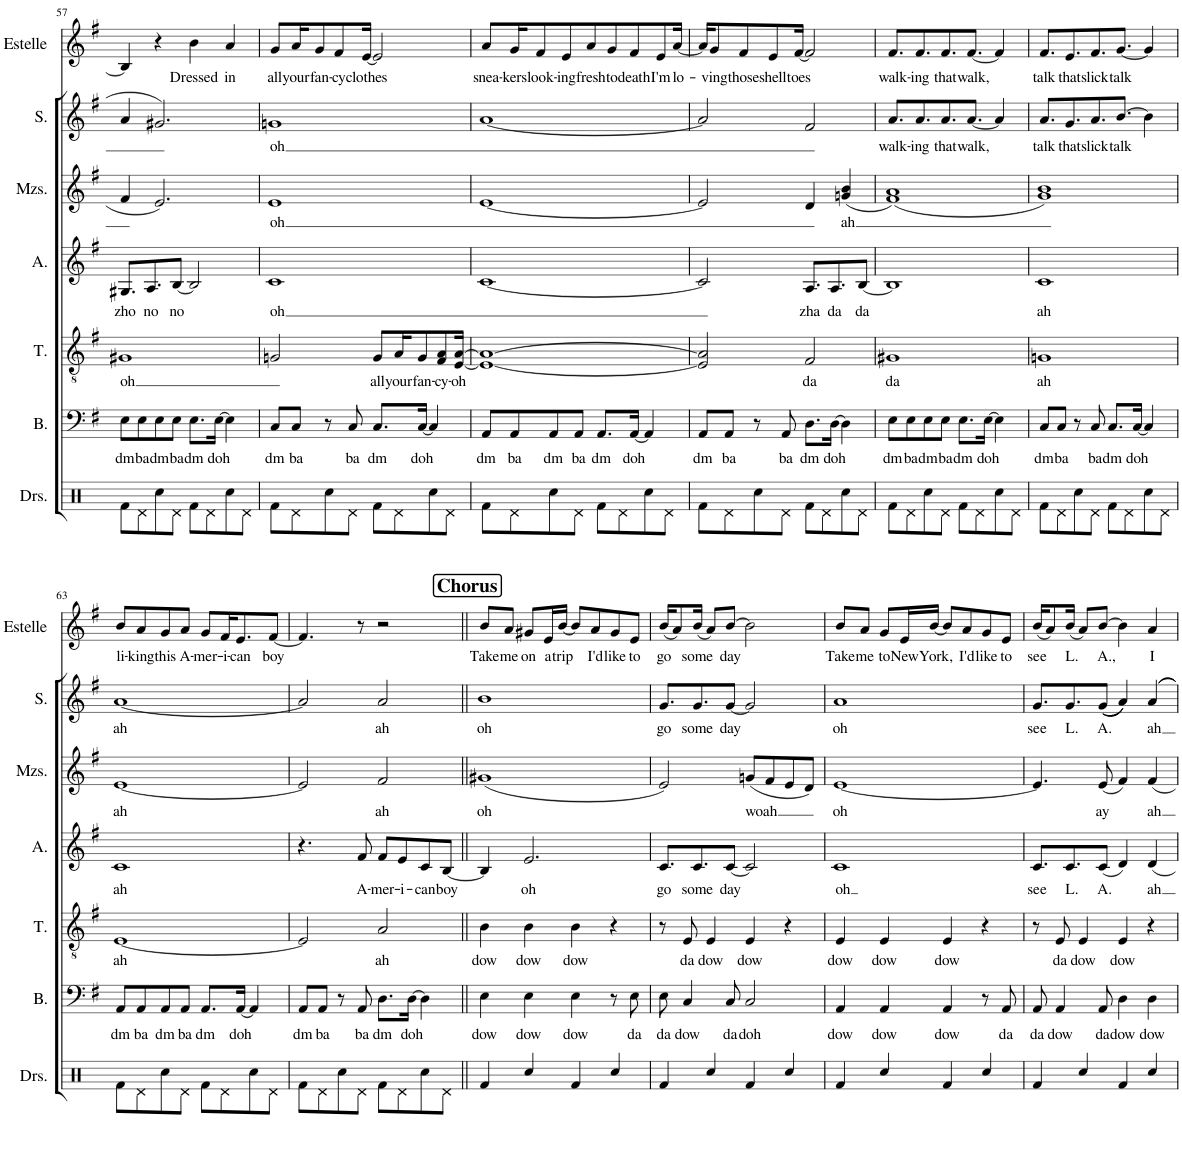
**kern	**text	**kern	**text	**kern	**text	**kern	**text	**kern	**text	**kern	**text
*part6	*part6	*part5	*part5	*part4	*part4	*part3	*part3	*part2	*part2	*part1	*part1
*staff6	*staff6	*staff5	*staff5	*staff4	*staff4	*staff3	*staff3	*staff2	*staff2	*staff1	*staff1
*I"Bass	*	*I"Tenor	*	*I"Alto	*	*I"Mezzo-soprano	*	*I"Soprano	*	*I"Estelle	*
*I'B.	*	*I'T.	*	*I'A.	*	*I'Mzs.	*	*I'S.	*	*I'Estelle	*
!!LO:PB:g=z
*clefF4	*	*clefGv2	*	*clefG2	*	*clefG2	*	*clefG2	*	*clefG2	*
*k[f#]	*	*k[f#]	*	*k[f#]	*	*k[f#]	*	*k[f#]	*	*k[f#]	*
*M4/4	*	*M4/4	*	*M4/4	*	*M4/4	*	*M4/4	*	*M4/4	*
=57	=57	=57	=57	=57	=57	=57	=57	=57	=57	=57	=57
!	!LO:LY:b	!	!LO:LY:b	!	!LO:LY:b	!	!	!	!	!	!
8E\L	dm	1G#X	oh	8.G#X/L	zho	4f#/	.	4a/	.	4B/]	.
!	!LO:LY:b	!	!	!	!	!	!	!	!	!	!
8E\	ba	.	.	.	.	.	.	.	.	.	.
!	!	!	!	!	!LO:LY:b	!	!	!	!	!	!
.	.	.	.	8.A/	no	.	.	.	.	.	.
!	!LO:LY:b	!	!	!	!	!	!	!	!	!	!
8E\	dm	.	.	.	.	2.e/	.	2.g#X/	.	4r	.
!	!LO:LY:b	!	!	!	!LO:LY:b	!	!	!	!	!	!
8E\J	ba	.	.	[8B/J	no	.	.	.	.	.	.
!	!LO:LY:b	!	!	!	!	!	!	!	!	!	!LO:LY:b
8.E\L	dm	.	.	2B/]	.	.	.	.	.	4b\	Dressed
!	!LO:LY:b	!	!	!	!	!	!	!	!	!	!
[16E\Jk	doh	.	.	.	.	.	.	.	.	.	.
!	!	!	!	!	!	!	!	!	!	!	!LO:LY:b
4E\]	.	.	.	.	.	.	.	.	.	4a/	in
=58	=58	=58	=58	=58	=58	=58	=58	=58	=58	=58	=58
!	!LO:LY:b	!	!	!	!LO:LY:b	!	!LO:LY:b	!	!LO:LY:b	!	!LO:LY:b
8C/L	dm	2Gn/	.	1c	oh	1e	oh	1gn	oh	8g/L	all
!	!LO:LY:b	!	!	!	!	!	!	!	!	!	!LO:LY:b
8C/J	ba	.	.	.	.	.	.	.	.	16a/K	your
!	!	!	!	!	!	!	!	!	!	!	!LO:LY:b
.	.	.	.	.	.	.	.	.	.	8g/	fan-
8r	.	.	.	.	.	.	.	.	.	.	.
!	!	!	!	!	!	!	!	!	!	!	!LO:LY:b
.	.	.	.	.	.	.	.	.	.	8f#/	-cy
!	!LO:LY:b	!	!	!	!	!	!	!	!	!	!
8C/	ba	.	.	.	.	.	.	.	.	.	.
!	!	!	!	!	!	!	!	!	!	!	!LO:LY:b
.	.	.	.	.	.	.	.	.	.	[16e/Jk	clothes
!	!LO:LY:b	!	!LO:LY:b	!	!	!	!	!	!	!	!
8.C/L	dm	8G/L	all	.	.	.	.	.	.	2e/]	.
!	!	!	!LO:LY:b	!	!	!	!	!	!	!	!
.	.	16A/K	your	.	.	.	.	.	.	.	.
!	!LO:LY:b	!	!LO:LY:b	!	!	!	!	!	!	!	!
[16C/Jk	doh	8G/	fan-	.	.	.	.	.	.	.	.
4C/]	.	.	.	.	.	.	.	.	.	.	.
!	!	!	!LO:LY:b	!	!	!	!	!	!	!	!
.	.	8F#/ 8A/	-cy-	.	.	.	.	.	.	.	.
!	!	!	!LO:LY:b	!	!	!	!	!	!	!	!
.	.	[16E/ [16A/Jk	-oh	.	.	.	.	.	.	.	.
=59	=59	=59	=59	=59	=59	=59	=59	=59	=59	=59	=59
!	!LO:LY:b	!	!	!	!	!	!	!	!	!	!LO:LY:b
8AA/L	dm	1E_ 1A_	.	[1c	.	[1e	.	[1a	.	8a/L	snea-
!	!LO:LY:b	!	!	!	!	!	!	!	!	!	!LO:LY:b
8AA/	ba	.	.	.	.	.	.	.	.	16g/K	-kers
!	!	!	!	!	!	!	!	!	!	!	!LO:LY:b
.	.	.	.	.	.	.	.	.	.	8f#/	look-
!	!LO:LY:b	!	!	!	!	!	!	!	!	!	!
8AA/	dm	.	.	.	.	.	.	.	.	.	.
!	!	!	!	!	!	!	!	!	!	!	!LO:LY:b
.	.	.	.	.	.	.	.	.	.	8e/	-ing
!	!LO:LY:b	!	!	!	!	!	!	!	!	!	!
8AA/J	ba	.	.	.	.	.	.	.	.	.	.
!	!	!	!	!	!	!	!	!	!	!	!LO:LY:b
.	.	.	.	.	.	.	.	.	.	8a/	fresh
!	!LO:LY:b	!	!	!	!	!	!	!	!	!	!
8.AA/L	dm	.	.	.	.	.	.	.	.	.	.
!	!	!	!	!	!	!	!	!	!	!	!LO:LY:b
.	.	.	.	.	.	.	.	.	.	8g/	to
!	!LO:LY:b	!	!	!	!	!	!	!	!	!	!LO:LY:b
[16AA/Jk	doh	.	.	.	.	.	.	.	.	8f#/	death
4AA/]	.	.	.	.	.	.	.	.	.	.	.
!	!	!	!	!	!	!	!	!	!	!	!LO:LY:b
.	.	.	.	.	.	.	.	.	.	8e/	I'm
!	!	!	!	!	!	!	!	!	!	!	!LO:LY:b
.	.	.	.	.	.	.	.	.	.	[16a/Jk	lo-
=60	=60	=60	=60	=60	=60	=60	=60	=60	=60	=60	=60
!	!LO:LY:b	!	!	!	!	!	!	!	!	!	!
8AA/L	dm	2E/] 2A/]	.	2c/]	.	2e/]	.	2a/]	.	16a/KL]	.
!	!	!	!	!	!	!	!	!	!	!	!LO:LY:b
.	.	.	.	.	.	.	.	.	.	8g/	-ving
!	!LO:LY:b	!	!	!	!	!	!	!	!	!	!
8AA/J	ba	.	.	.	.	.	.	.	.	.	.
!	!	!	!	!	!	!	!	!	!	!	!LO:LY:b
.	.	.	.	.	.	.	.	.	.	8f#/	those
8r	.	.	.	.	.	.	.	.	.	.	.
!	!	!	!	!	!	!	!	!	!	!	!LO:LY:b
.	.	.	.	.	.	.	.	.	.	8e/	shell
!	!LO:LY:b	!	!	!	!	!	!	!	!	!	!
8AA/	ba	.	.	.	.	.	.	.	.	.	.
!	!	!	!	!	!	!	!	!	!	!	!LO:LY:b
.	.	.	.	.	.	.	.	.	.	[16f#/Jk	toes
!	!LO:LY:b	!	!LO:LY:b	!	!LO:LY:b	!	!	!	!	!	!
8.D\L	dm	2F#/	da	8.A/L	zha	4d/	.	2f#/	.	2f#/]	.
!	!LO:LY:b	!	!	!	!LO:LY:b	!	!	!	!	!	!
[16D\Jk	doh	.	.	8.A/	da	.	.	.	.	.	.
!	!	!	!	!	!	!	!LO:LY:b	!	!	!	!
4D\]	.	.	.	.	.	(4gn/ 4b/	ah	.	.	.	.
!	!	!	!	!	!LO:LY:b	!	!	!	!	!	!
.	.	.	.	[8B/J	da	.	.	.	.	.	.
=61	=61	=61	=61	=61	=61	=61	=61	=61	=61	=61	=61
!	!LO:LY:b	!	!LO:LY:b	!	!	!	!	!	!LO:LY:b	!	!LO:LY:b
8E\L	dm	1G#X	da	1B]	.	(1f# 1a)	.	8.a/L	walk-	8.f#/L	walk-
!	!LO:LY:b	!	!	!	!	!	!	!	!	!	!
8E\	ba	.	.	.	.	.	.	.	.	.	.
!	!	!	!	!	!	!	!	!	!LO:LY:b	!	!LO:LY:b
.	.	.	.	.	.	.	.	8.a/	-ing	8.f#/	-ing
!	!LO:LY:b	!	!	!	!	!	!	!	!	!	!
8E\	dm	.	.	.	.	.	.	.	.	.	.
!	!LO:LY:b	!	!	!	!	!	!	!	!LO:LY:b	!	!LO:LY:b
8E\J	ba	.	.	.	.	.	.	8.a/	that	8.f#/	that
!	!LO:LY:b	!	!	!	!	!	!	!	!	!	!
8.E\L	dm	.	.	.	.	.	.	.	.	.	.
!	!	!	!	!	!	!	!	!	!LO:LY:b	!	!LO:LY:b
.	.	.	.	.	.	.	.	[8.a/J	walk,	[8.f#/J	walk,
!	!LO:LY:b	!	!	!	!	!	!	!	!	!	!
[16E\Jk	doh	.	.	.	.	.	.	.	.	.	.
4E\]	.	.	.	.	.	.	.	4a/]	.	4f#/]	.
=62	=62	=62	=62	=62	=62	=62	=62	=62	=62	=62	=62
!	!LO:LY:b	!	!LO:LY:b	!	!LO:LY:b	!	!	!	!LO:LY:b	!	!LO:LY:b
8C/L	dm	1Gn	ah	1c	ah	1g 1b)	.	8.a/L	talk	8.f#/L	talk
!	!LO:LY:b	!	!	!	!	!	!	!	!	!	!
8C/J	ba	.	.	.	.	.	.	.	.	.	.
!	!	!	!	!	!	!	!	!	!LO:LY:b	!	!LO:LY:b
.	.	.	.	.	.	.	.	8.g/	that	8.e/	that
8r	.	.	.	.	.	.	.	.	.	.	.
!	!LO:LY:b	!	!	!	!	!	!	!	!LO:LY:b	!	!LO:LY:b
8C/	ba	.	.	.	.	.	.	8.a/	slick	8.f#/	slick
!	!LO:LY:b	!	!	!	!	!	!	!	!	!	!
8.C/L	dm	.	.	.	.	.	.	.	.	.	.
!	!	!	!	!	!	!	!	!	!LO:LY:b	!	!LO:LY:b
.	.	.	.	.	.	.	.	[8.b/J	talk	[8.g/J	talk
!	!LO:LY:b	!	!	!	!	!	!	!	!	!	!
[16C/Jk	doh	.	.	.	.	.	.	.	.	.	.
4C/]	.	.	.	.	.	.	.	4b\]	.	4g/]	.
!!LO:LB:g=z
=63	=63	=63	=63	=63	=63	=63	=63	=63	=63	=63	=63
!	!LO:LY:b	!	!LO:LY:b	!	!LO:LY:b	!	!LO:LY:b	!	!LO:LY:b	!	!LO:LY:b
8AA/L	dm	[1E	ah	1c	ah	[1e	ah	[1a	ah	8b/L	li-
!	!LO:LY:b	!	!	!	!	!	!	!	!	!	!LO:LY:b
8AA/	ba	.	.	.	.	.	.	.	.	8a/	-king
!	!LO:LY:b	!	!	!	!	!	!	!	!	!	!LO:LY:b
8AA/	dm	.	.	.	.	.	.	.	.	8g/	this
!	!LO:LY:b	!	!	!	!	!	!	!	!	!	!LO:LY:b
8AA/J	ba	.	.	.	.	.	.	.	.	8a/J	A-
!	!LO:LY:b	!	!	!	!	!	!	!	!	!	!LO:LY:b
8.AA/L	dm	.	.	.	.	.	.	.	.	8g/L	-mer-
!	!	!	!	!	!	!	!	!	!	!	!LO:LY:b
.	.	.	.	.	.	.	.	.	.	16f#/K	-i-
!	!LO:LY:b	!	!	!	!	!	!	!	!	!	!LO:LY:b
[16AA/Jk	doh	.	.	.	.	.	.	.	.	8.e/	-can
4AA/]	.	.	.	.	.	.	.	.	.	.	.
!	!	!	!	!	!	!	!	!	!	!	!LO:LY:b
.	.	.	.	.	.	.	.	.	.	[8f#/J	boy
=64	=64	=64	=64	=64	=64	=64	=64	=64	=64	=64	=64
!	!LO:LY:b	!	!	!	!	!	!	!	!	!	!
8AA/L	dm	2E/]	.	4.r	.	2e/]	.	2a/]	.	4.f#/]	.
!	!LO:LY:b	!	!	!	!	!	!	!	!	!	!
8AA/J	ba	.	.	.	.	.	.	.	.	.	.
8r	.	.	.	.	.	.	.	.	.	.	.
!	!LO:LY:b	!	!	!	!LO:LY:b	!	!	!	!	!	!
8AA/	ba	.	.	8f#/	A-	.	.	.	.	8r	.
!	!LO:LY:b	!	!LO:LY:b	!	!LO:LY:b	!	!LO:LY:b	!	!LO:LY:b	!	!
8.D\L	dm	2A/	ah	8f#/L	-mer-	2f#/	ah	2a/	ah	2r	.
!	!	!	!	!	!LO:LY:b	!	!	!	!	!	!
.	.	.	.	8e/	-i-	.	.	.	.	.	.
!	!LO:LY:b	!	!	!	!	!	!	!	!	!	!
[16D\Jk	doh	.	.	.	.	.	.	.	.	.	.
!	!	!	!	!	!LO:LY:b	!	!	!	!	!	!
4D\]	.	.	.	8c/	-can	.	.	.	.	.	.
!	!	!	!	!	!LO:LY:b	!	!	!	!	!	!
.	.	.	.	[8B/J	boy	.	.	.	.	.	.
!!LO:REH:place=s1:a:B:cj:fs=14:t=Chorus
=65||	=65||	=65||	=65||	=65||	=65||	=65||	=65||	=65||	=65||	=65||	=65||
!	!LO:LY:b	!	!LO:LY:b	!	!	!	!LO:LY:b	!	!LO:LY:b	!	!LO:LY:b
4E\	dow	4B\	dow	4B/]	.	(1g#X	oh	1b	oh	8b/L	Take
!	!	!	!	!	!	!	!	!	!	!	!LO:LY:b
.	.	.	.	.	.	.	.	.	.	8a/J	me
!	!LO:LY:b	!	!LO:LY:b	!	!LO:LY:b	!	!	!	!	!	!LO:LY:b
4E\	dow	4B\	dow	2.e/	oh	.	.	.	.	8g#X/L	on
!	!	!	!	!	!	!	!	!	!	!	!LO:LY:b
.	.	.	.	.	.	.	.	.	.	16e/L	a
!	!	!	!	!	!	!	!	!	!	!	!LO:LY:b
.	.	.	.	.	.	.	.	.	.	[16b/JJ	trip
!	!LO:LY:b	!	!LO:LY:b	!	!	!	!	!	!	!	!
4E\	dow	4B\	dow	.	.	.	.	.	.	8b/L]	.
!	!	!	!	!	!	!	!	!	!	!	!LO:LY:b
.	.	.	.	.	.	.	.	.	.	8a/	I'd
!	!	!	!	!	!	!	!	!	!	!	!LO:LY:b
8r	.	4r	.	.	.	.	.	.	.	8g#/	like
!	!LO:LY:b	!	!	!	!	!	!	!	!	!	!LO:LY:b
8E\	da	.	.	.	.	.	.	.	.	8e/J	to
=66	=66	=66	=66	=66	=66	=66	=66	=66	=66	=66	=66
!	!LO:LY:b	!	!	!	!LO:LY:b	!	!	!	!LO:LY:b	!	!LO:LY:b
8E\	da	8r	.	8.c/L	go	2e/)	.	8.g/L	go	(16b/KL	go
.	.	.	.	.	.	.	.	.	.	8a/)	.
!	!LO:LY:b	!	!LO:LY:b	!	!	!	!	!	!	!	!
4C/	dow	8E/	da	.	.	.	.	.	.	.	.
!	!	!	!	!	!LO:LY:b	!	!	!	!LO:LY:b	!	!LO:LY:b
.	.	.	.	8.c/	some	.	.	8.g/	some	(16b/Jk	some
!	!	!	!LO:LY:b	!	!	!	!	!	!	!	!
.	.	4E/	dow	.	.	.	.	.	.	8a/L)	.
!	!LO:LY:b	!	!	!	!LO:LY:b	!	!	!	!LO:LY:b	!	!LO:LY:b
8C/	da	.	.	[8c/J	day	.	.	[8g/J	day	[8b/J	day
!	!LO:LY:b	!	!LO:LY:b	!	!	!	!LO:LY:b	!	!	!	!
2C/	doh	4E/	dow	2c/]	.	(8gn/L	woah	2g/]	.	2b\]	.
.	.	.	.	.	.	8f#/	.	.	.	.	.
.	.	4r	.	.	.	8e/	.	.	.	.	.
.	.	.	.	.	.	8d/J)	.	.	.	.	.
=67	=67	=67	=67	=67	=67	=67	=67	=67	=67	=67	=67
!	!LO:LY:b	!	!LO:LY:b	!	!LO:LY:b	!	!LO:LY:b	!	!LO:LY:b	!	!LO:LY:b
4AA/	dow	4E/	dow	1c	oh	[1e	oh	1a	oh	8b/L	Take
!	!	!	!	!	!	!	!	!	!	!	!LO:LY:b
.	.	.	.	.	.	.	.	.	.	8a/J	me
!	!LO:LY:b	!	!LO:LY:b	!	!	!	!	!	!	!	!LO:LY:b
4AA/	dow	4E/	dow	.	.	.	.	.	.	8g/L	to
!	!	!	!	!	!	!	!	!	!	!	!LO:LY:b
.	.	.	.	.	.	.	.	.	.	16e/L	New
!	!	!	!	!	!	!	!	!	!	!	!LO:LY:b
.	.	.	.	.	.	.	.	.	.	[16b/JJ	York,
!	!LO:LY:b	!	!LO:LY:b	!	!	!	!	!	!	!	!
4AA/	dow	4E/	dow	.	.	.	.	.	.	8b/L]	.
!	!	!	!	!	!	!	!	!	!	!	!LO:LY:b
.	.	.	.	.	.	.	.	.	.	8a/	I'd
!	!	!	!	!	!	!	!	!	!	!	!LO:LY:b
8r	.	4r	.	.	.	.	.	.	.	8g/	like
!	!LO:LY:b	!	!	!	!	!	!	!	!	!	!LO:LY:b
8AA/	da	.	.	.	.	.	.	.	.	8e/J	to
=68	=68	=68	=68	=68	=68	=68	=68	=68	=68	=68	=68
!	!LO:LY:b	!	!	!	!LO:LY:b	!	!	!	!LO:LY:b	!	!LO:LY:b
8AA/	da	8r	.	8.c/L	see	4.e/]	.	8.g/L	see	(16b/KL	see
.	.	.	.	.	.	.	.	.	.	8a/)	.
!	!LO:LY:b	!	!LO:LY:b	!	!	!	!	!	!	!	!
4AA/	dow	8E/	da	.	.	.	.	.	.	.	.
!	!	!	!	!	!LO:LY:b	!	!	!	!LO:LY:b	!	!LO:LY:b
.	.	.	.	8.c/	L.	.	.	8.g/	L.	(16b/Jk	L.
!	!	!	!LO:LY:b	!	!	!	!	!	!	!	!
.	.	4E/	dow	.	.	.	.	.	.	8a/L)	.
!	!LO:LY:b	!	!	!	!LO:LY:b	!	!LO:LY:b	!	!LO:LY:b	!	!LO:LY:b
8AA/	da	.	.	(8c/J	A.	(8e/	ay	(((8g/J	A.	[8b/J	A.,
!	!LO:LY:b	!	!LO:LY:b	!	!	!	!	!	!	!	!
4D\	dow	4E/	dow	4d/)	.	4f#/)	.	4a/)))	.	4b\]	.
!	!LO:LY:b	!	!	!	!LO:LY:b	!	!LO:LY:b	!	!LO:LY:b	!	!LO:LY:b
4D\	dow	4r	.	4d/	ah	4f#/	ah	4a/	ah	4a/	I
=	=	=	=	=	=	=	=	=	=	=	=
*-	*-	*-	*-	*-	*-	*-	*-	*-	*-	*-	*-
